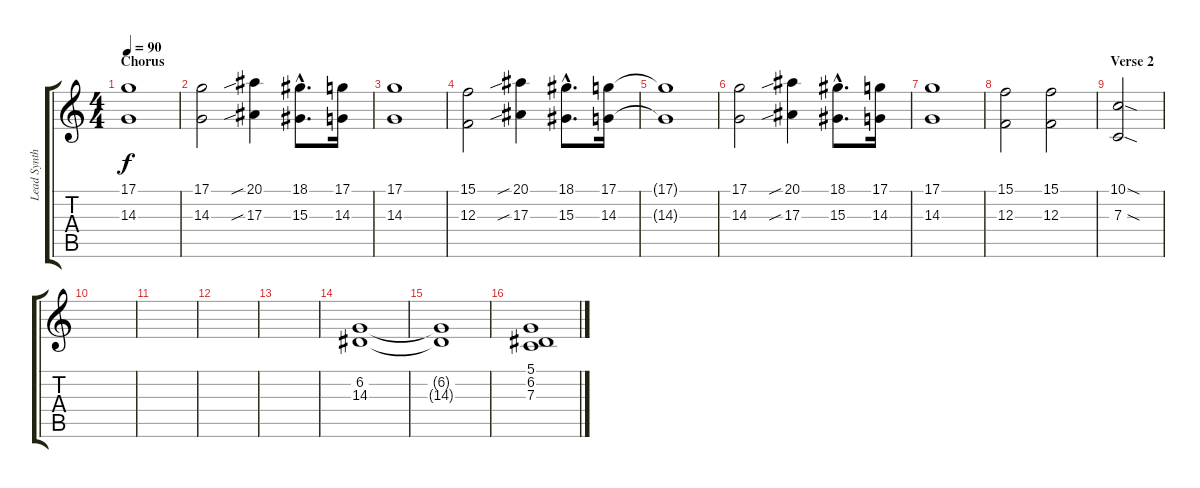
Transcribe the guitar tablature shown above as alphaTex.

\track ("Lead Synth" "Lead Synth") {instrument synthstrings1}
\staff {score tabs}
\tuning (D4 A3 F3 C3 G2 C2) {hide}
\ts (4 4)
\section ("" "Chorus")
\tempo 90
\clef g2
\ks c
(17.1 14.3).1{dy f} |
(17.1 14.3).2 (20.1{sib} 17.3{sib}).4 (18.1{hac} 15.3{hac}).8{d} (17.1 14.3).16 |
(17.1 14.3).1 |
(15.1 12.3).2 (20.1{sib} 17.3{sib}).4 (18.1{hac} 15.3{hac}).8{d} (17.1 14.3).16 |
(17.1{t} 14.3{t}).1 |
(17.1 14.3).2 (20.1{sib} 17.3{sib}).4 (18.1{hac} 15.3{hac}).8{d} (17.1 14.3).16 |
(17.1 14.3).1 |
(15.1 12.3).2 (15.1 12.3).2 |
\section ("" "Verse 2")
(10.1{sod} 7.3{sod}).2 |
|
|
|
|
(6.2 14.3).1 |
(6.2{t} 14.3{t}).1 |
(5.1 6.2 7.3).1
